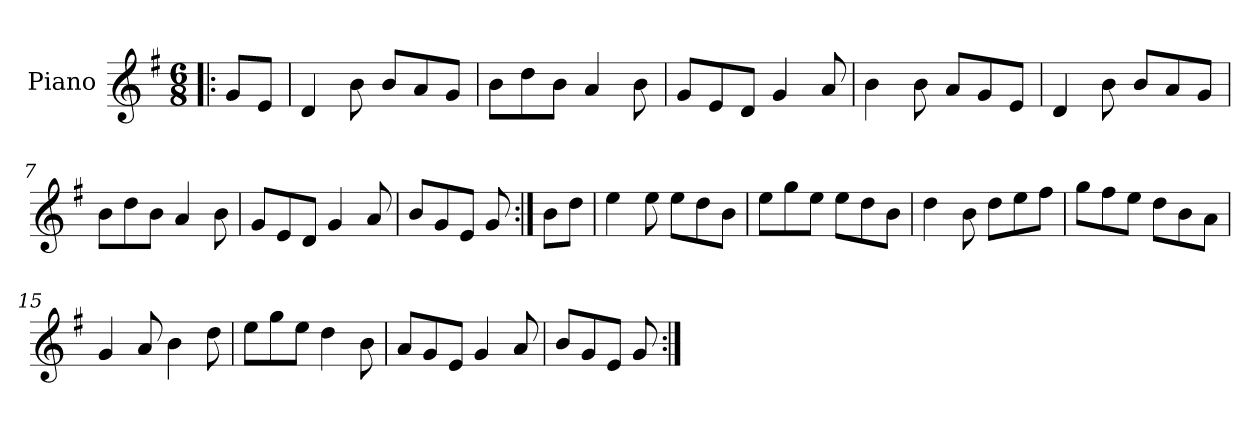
**kern
*part1
*staff1
*I"Piano
*I'Pno
*clefG2
*k[f#]
*G:
*M6/8
=1!|:
8g/L
8e/J
=2
4d/
8b\
8b/L
8a/
8g/J
=3
8b\L
8dd\
8b\J
4a/
8b\
=4
8g/L
8e/
8d/J
4g/
8a/
=5
4b\
8b\
8a/L
8g/
8e/J
=6
4d/
8b\
8b/L
8a/
8g/J
!!LO:LB:g=z
=7
8b\L
8dd\
8b\J
4a/
8b\
=8
8g/L
8e/
8d/J
4g/
8a/
=9
8b/L
8g/
8e/J
8g/
=10:|!
8b\L
8dd\J
=11
4ee\
8ee\
8ee\L
8dd\
8b\J
=12
8ee\L
8gg\
8ee\J
8ee\L
8dd\
8b\J
=13
4dd\
8b\
8dd\L
8ee\
8ff#\J
!!LO:LB:g=z
=14
8gg\L
8ff#\
8ee\J
8dd\L
8b\
8a\J
=15
4g/
8a/
4b\
8dd\
=16
8ee\L
8gg\
8ee\J
4dd\
8b\
=17
8a/L
8g/
8e/J
4g/
8a/
=18
8b/L
8g/
8e/J
8g/
=:|!
*-
